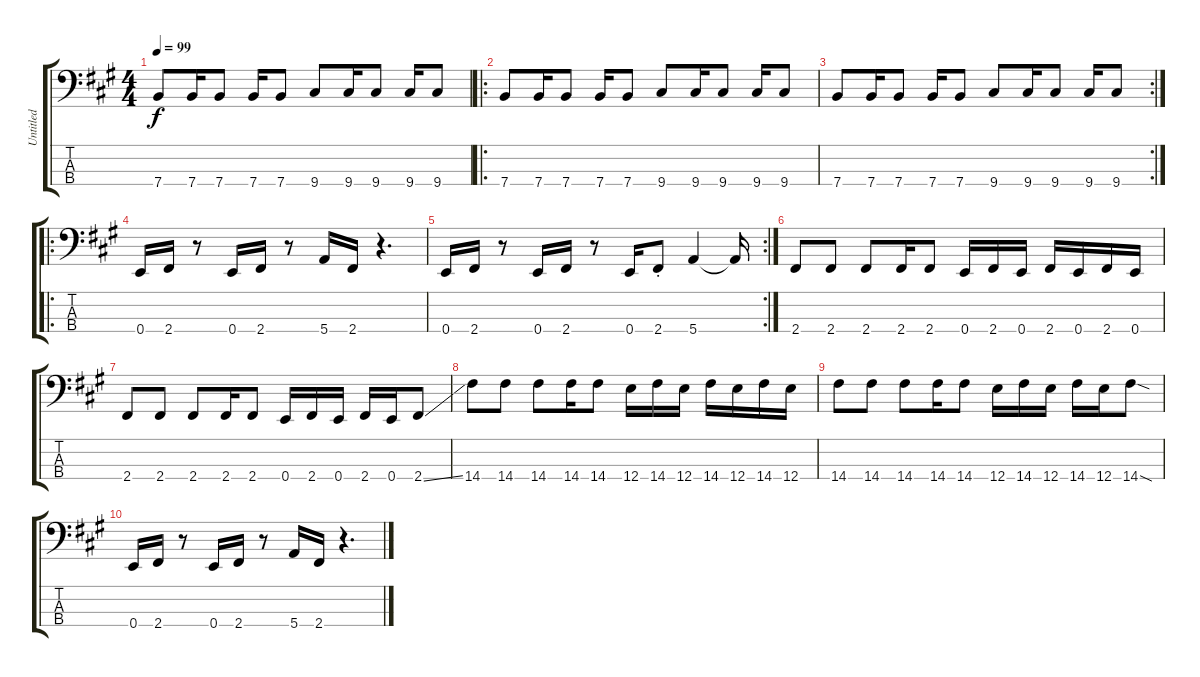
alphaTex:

\track ("Untitled" "Untitled") {instrument electricbassfinger}
\staff {score tabs}
\tuning (G2 D2 A1 E1) {hide}
\ts (4 4)
\tempo 99
\clef f4
\ks a
7.4.8{dy f} 7.4.16 7.4.8 7.4.16 7.4.8 9.4.8 9.4.16 9.4.8 9.4.16 9.4.8 |
\ro
7.4.8 7.4.16 7.4.8 7.4.16 7.4.8 9.4.8 9.4.16 9.4.8 9.4.16 9.4.8 |
\rc 2
7.4.8 7.4.16 7.4.8 7.4.16 7.4.8 9.4.8 9.4.16 9.4.8 9.4.16 9.4.8 |
\ro
0.4.16 2.4.16 r.8 0.4.16 2.4.16 r.8 5.4.16 2.4.16 r.4{d} |
\rc 2
0.4.16 2.4.16 r.8 0.4.16 2.4.16 r.8 0.4.16 2.4{st}.8 5.4.4 5.4{t}.16 |
2.4.8 2.4.8 2.4.8 2.4.16 2.4.8 0.4.16 2.4.16 0.4.16 2.4.16 0.4.16 2.4.16 0.4.16 |
2.4.8 2.4.8 2.4.8 2.4.16 2.4.8 0.4.16 2.4.16 0.4.16 2.4.16 0.4.16 2.4{ss}.8 |
14.4.8 14.4.8 14.4.8 14.4.16 14.4.8 12.4.16 14.4.16 12.4.16 14.4.16 12.4.16 14.4.16 12.4.16 |
14.4.8 14.4.8 14.4.8 14.4.16 14.4.8 12.4.16 14.4.16 12.4.16 14.4.16 12.4.16 14.4{sod}.8 |
0.4.16 2.4.16 r.8 0.4.16 2.4.16 r.8 5.4.16 2.4.16 r.4{d}
